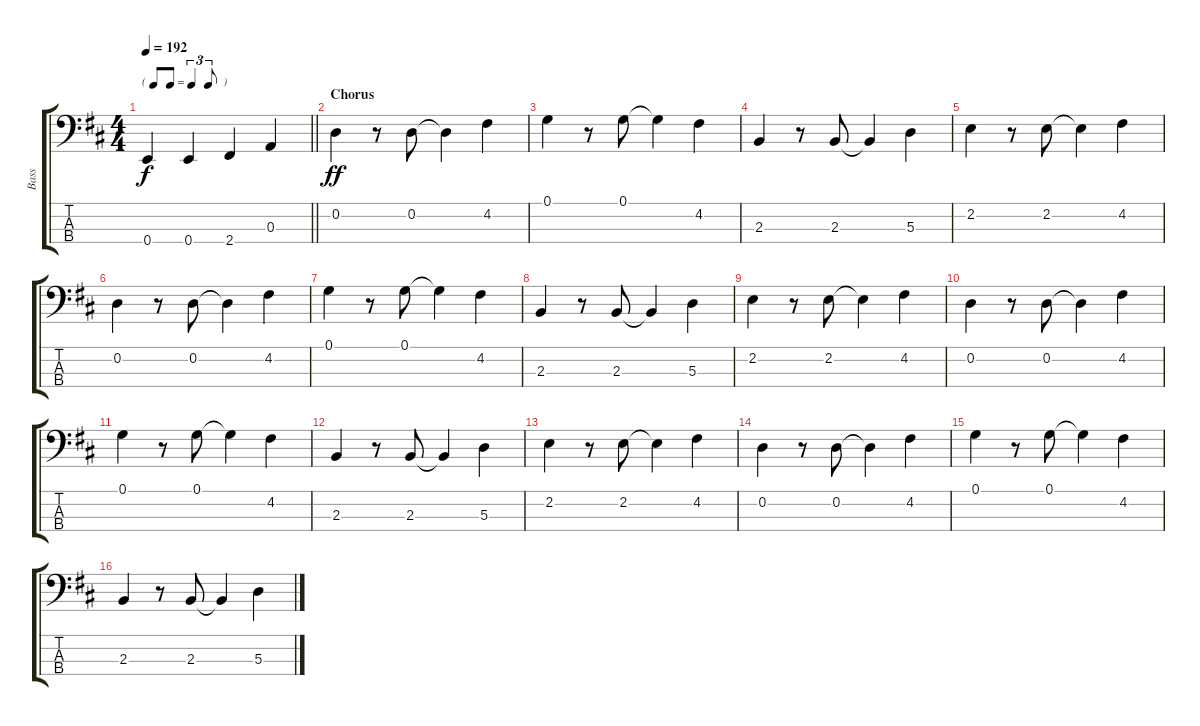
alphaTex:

\track ("Bass" "Bass") {instrument electricbassfinger}
\staff {score tabs}
\tuning (G2 D2 A1 E1) {hide}
\ts (4 4)
\tf triplet8th
\tempo 192
\clef f4
\barLineRight lightlight
\ks bminor
0.4.4{dy f} 0.4.4 2.4.4 0.3.4 |
\section ("" "Chorus")
0.2.4{dy ff} r.8 0.2.8 0.2{t}.4 4.2.4 |
0.1.4 r.8 0.1.8 0.1{t}.4 4.2.4 |
2.3.4 r.8 2.3.8 2.3{t}.4 5.3.4 |
2.2.4 r.8 2.2.8 2.2{t}.4 4.2.4 |
0.2.4 r.8 0.2.8 0.2{t}.4 4.2.4 |
0.1.4 r.8 0.1.8 0.1{t}.4 4.2.4 |
2.3.4 r.8 2.3.8 2.3{t}.4 5.3.4 |
2.2.4 r.8 2.2.8 2.2{t}.4 4.2.4 |
0.2.4 r.8 0.2.8 0.2{t}.4 4.2.4 |
0.1.4 r.8 0.1.8 0.1{t}.4 4.2.4 |
2.3.4 r.8 2.3.8 2.3{t}.4 5.3.4 |
2.2.4 r.8 2.2.8 2.2{t}.4 4.2.4 |
0.2.4 r.8 0.2.8 0.2{t}.4 4.2.4 |
0.1.4 r.8 0.1.8 0.1{t}.4 4.2.4 |
2.3.4 r.8 2.3.8 2.3{t}.4 5.3.4
